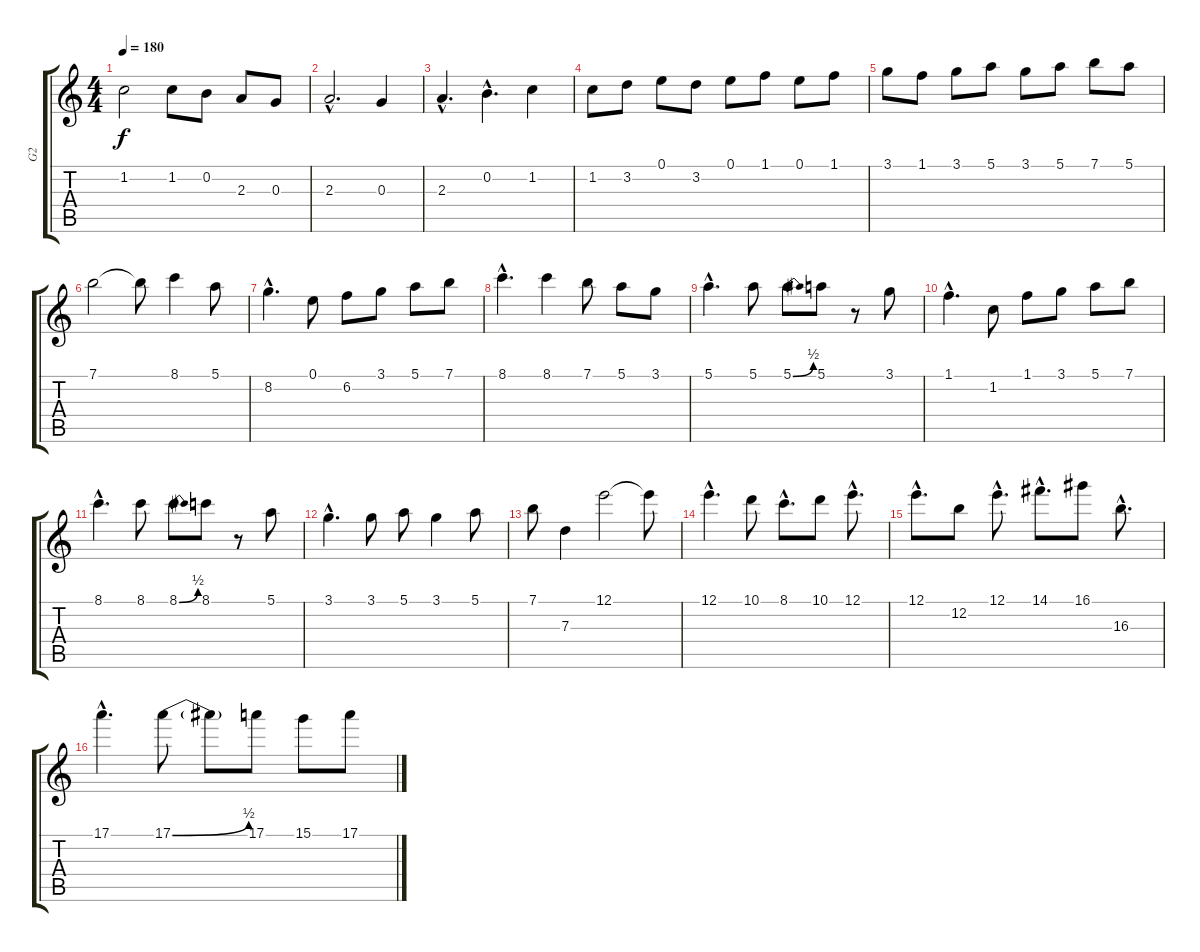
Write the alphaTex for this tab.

\track ("G2" "G2") {instrument distortionguitar}
\staff {score tabs}
\tuning (E4 B3 G3 D3 A2 E2) {hide}
\ts (4 4)
\tempo 180
\clef g2
\ks c
1.2{t}.2{dy f} 1.2.8 0.2.8 2.3.8 0.3.8 |
2.3{hac}.2{d} 0.3.4 |
2.3{hac}.4{d} 0.2{hac}.4{d} 1.2.4 |
1.2.8 3.2.8 0.1.8 3.2.8 0.1.8 1.1.8 0.1.8 1.1.8 |
3.1.8 1.1.8 3.1.8 5.1.8 3.1.8 5.1.8 7.1.8 5.1.8 |
7.1.2 7.1{t}.8 8.1.4 5.1.8 |
8.2{hac}.4{d} 0.1.8 6.2.8 3.1.8 5.1.8 7.1.8 |
8.1{hac}.4{d} 8.1.4 7.1.8 5.1.8 3.1.8 |
5.1{hac}.4{d} 5.1.8 5.1{be (bend 0 0 60 2)}.8 5.1.8 r.8 3.1.8 |
1.1{hac}.4{d} 1.2.8 1.1.8 3.1.8 5.1.8 7.1.8 |
8.1{hac}.4{d} 8.1.8 8.1{be (bend 0 0 60 2)}.8 8.1.8 r.8 5.1.8 |
3.1{hac}.4{d} 3.1.8 5.1.8 3.1.4 5.1.8 |
7.1.8 7.3.4 12.1.2 12.1{t}.8 |
12.1{hac}.4{d} 10.1.8 8.1{hac}.8{d} 10.1.8 12.1{hac}.8{d} |
12.1{hac}.8{d} 12.2.8 12.1{hac}.8{d} 14.1{hac}.8{d} 16.1.8 16.3{hac}.8{d} |
17.1{hac}.4{d} 17.1{be (bend 0 0 60 2)}.8 17.1{t}.8 17.1.8 15.1.8 17.1.8
